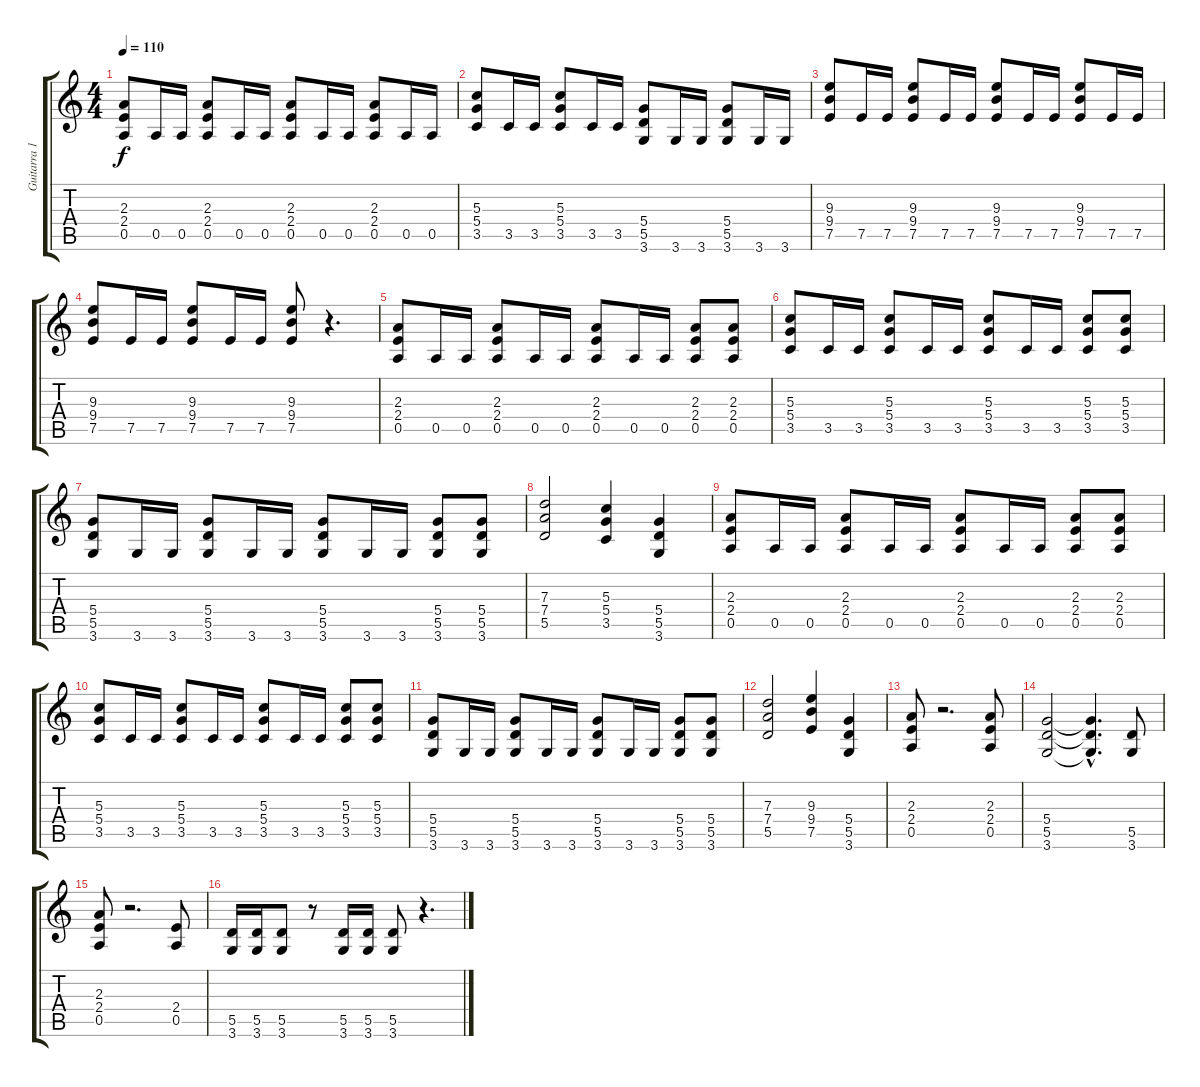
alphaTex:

\track ("Guitarra 1" "Guitarra 1") {instrument distortionguitar}
\staff {score tabs}
\tuning (E4 B3 G3 D3 A2 E2) {hide}
\ts (4 4)
\tempo 110
\clef g2
\ks c
(2.3 2.4 0.5).8{dy f} 0.5.16 0.5.16 (2.3 2.4 0.5).8 0.5.16 0.5.16 (2.3 2.4 0.5).8 0.5.16 0.5.16 (2.3 2.4 0.5).8 0.5.16 0.5.16 |
(5.3 5.4 3.5).8 3.5.16 3.5.16 (5.3 5.4 3.5).8 3.5.16 3.5.16 (5.4 5.5 3.6).8 3.6.16 3.6.16 (5.4 5.5 3.6).8 3.6.16 3.6.16 |
(9.3 9.4 7.5).8 7.5.16 7.5.16 (9.3 9.4 7.5).8 7.5.16 7.5.16 (9.3 9.4 7.5).8 7.5.16 7.5.16 (9.3 9.4 7.5).8 7.5.16 7.5.16 |
(9.3 9.4 7.5).8 7.5.16 7.5.16 (9.3 9.4 7.5).8 7.5.16 7.5.16 (9.3 9.4 7.5).8 r.4{d} |
(2.3 2.4 0.5).8 0.5.16 0.5.16 (2.3 2.4 0.5).8 0.5.16 0.5.16 (2.3 2.4 0.5).8 0.5.16 0.5.16 (2.3 2.4 0.5).8 (2.3 2.4 0.5).8 |
(5.3 5.4 3.5).8 3.5.16 3.5.16 (5.3 5.4 3.5).8 3.5.16 3.5.16 (5.3 5.4 3.5).8 3.5.16 3.5.16 (5.3 5.4 3.5).8 (5.3 5.4 3.5).8 |
(5.4 5.5 3.6).8 3.6.16 3.6.16 (5.4 5.5 3.6).8 3.6.16 3.6.16 (5.4 5.5 3.6).8 3.6.16 3.6.16 (5.4 5.5 3.6).8 (5.4 5.5 3.6).8 |
(7.3 7.4 5.5).2 (5.3 5.4 3.5).4 (5.4 5.5 3.6).4 |
(2.3 2.4 0.5).8 0.5.16 0.5.16 (2.3 2.4 0.5).8 0.5.16 0.5.16 (2.3 2.4 0.5).8 0.5.16 0.5.16 (2.3 2.4 0.5).8 (2.3 2.4 0.5).8 |
(5.3 5.4 3.5).8 3.5.16 3.5.16 (5.3 5.4 3.5).8 3.5.16 3.5.16 (5.3 5.4 3.5).8 3.5.16 3.5.16 (5.3 5.4 3.5).8 (5.3 5.4 3.5).8 |
(5.4 5.5 3.6).8 3.6.16 3.6.16 (5.4 5.5 3.6).8 3.6.16 3.6.16 (5.4 5.5 3.6).8 3.6.16 3.6.16 (5.4 5.5 3.6).8 (5.4 5.5 3.6).8 |
(7.3 7.4 5.5).2 (9.3 9.4 7.5).4 (5.4 5.5 3.6).4 |
(2.3 2.4 0.5).8 r.2{d} (2.3 2.4 0.5).8 |
(5.4 5.5 3.6).2 (5.4{hac t} 5.5{hac t} 3.6{hac t}).4{d} (5.5 3.6).8 |
(2.3 2.4 0.5).8 r.2{d} (2.4 0.5).8 |
(5.5 3.6).16 (5.5 3.6).16 (5.5 3.6).8 r.8 (5.5 3.6).16 (5.5 3.6).16 (5.5 3.6).8 r.4{d}
